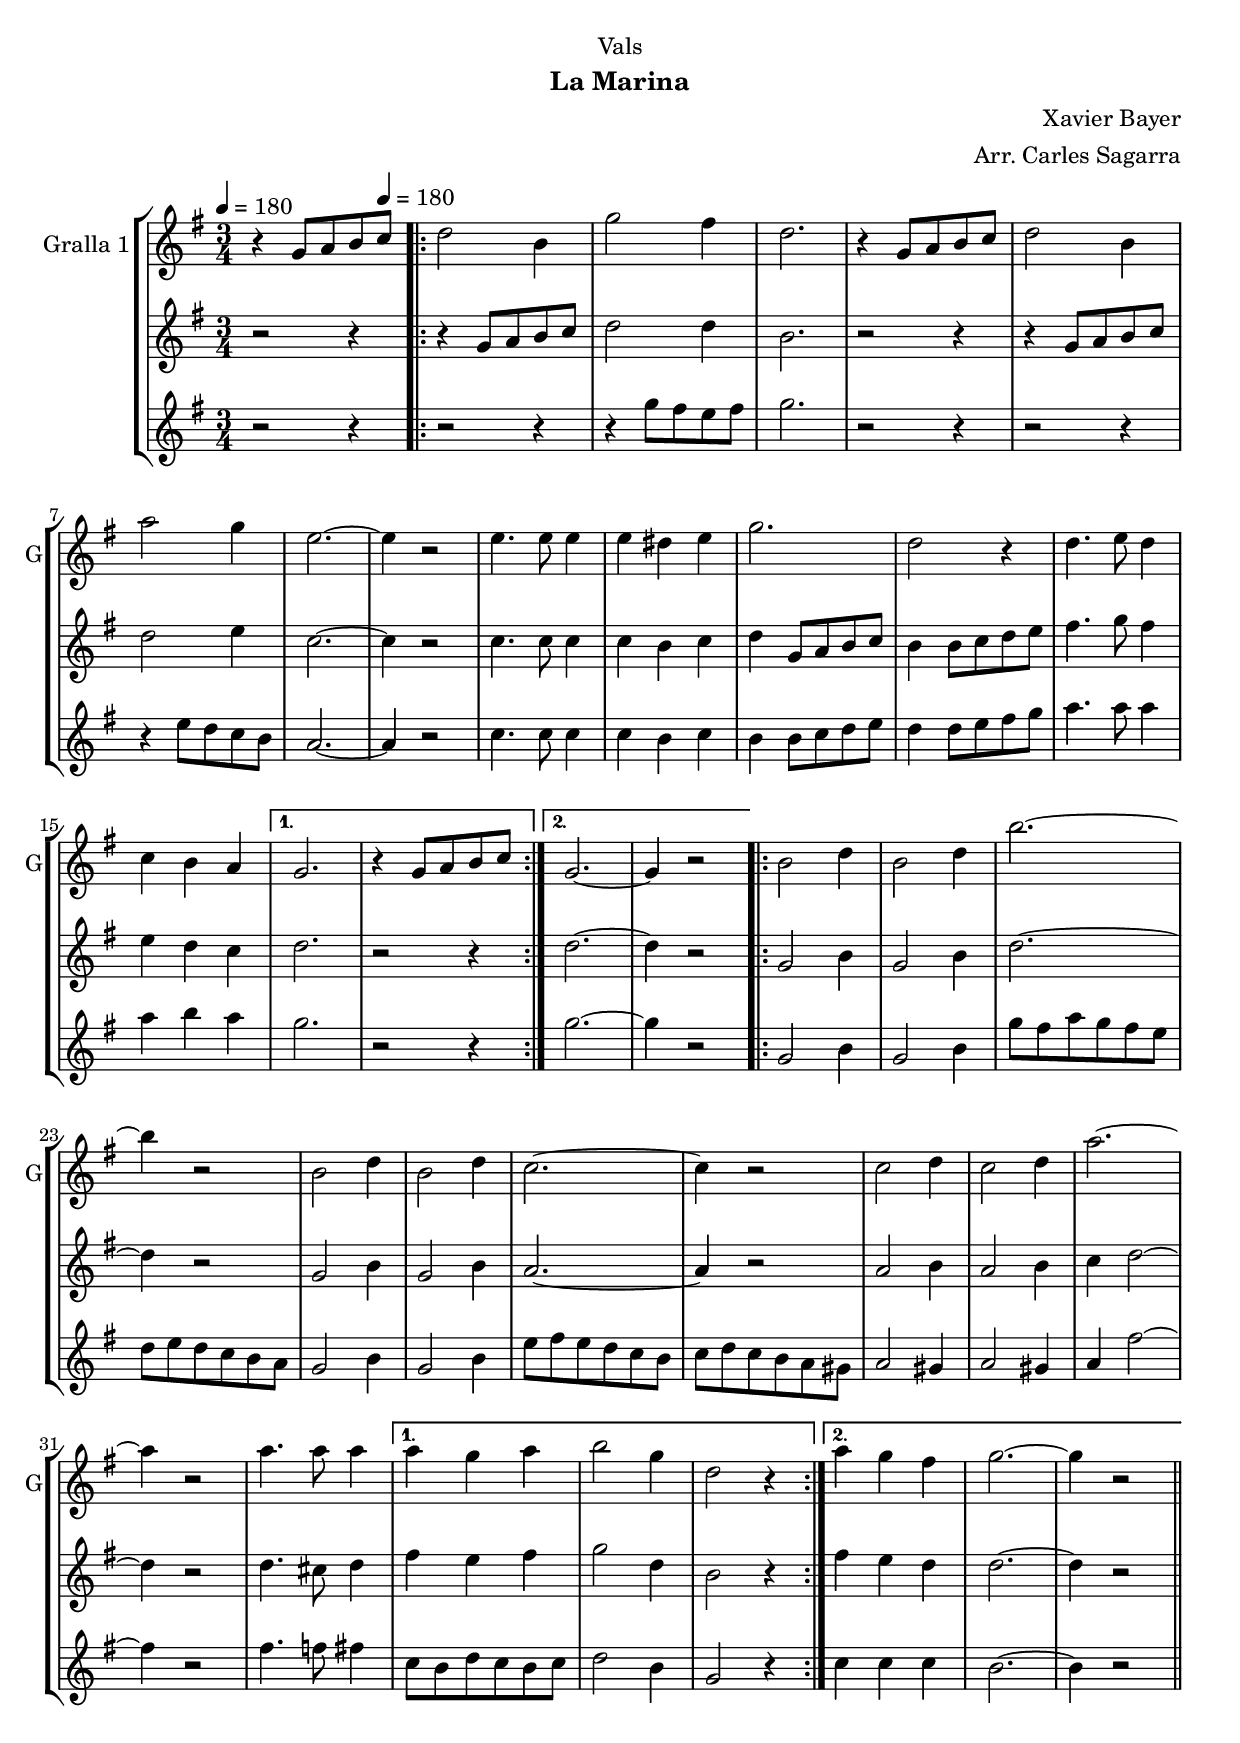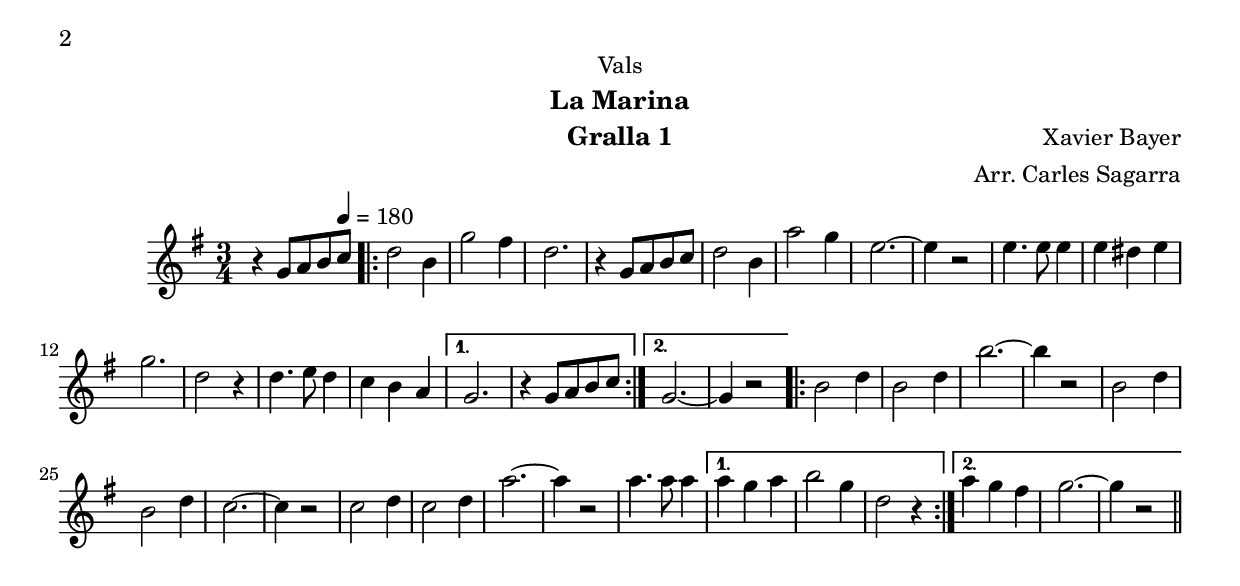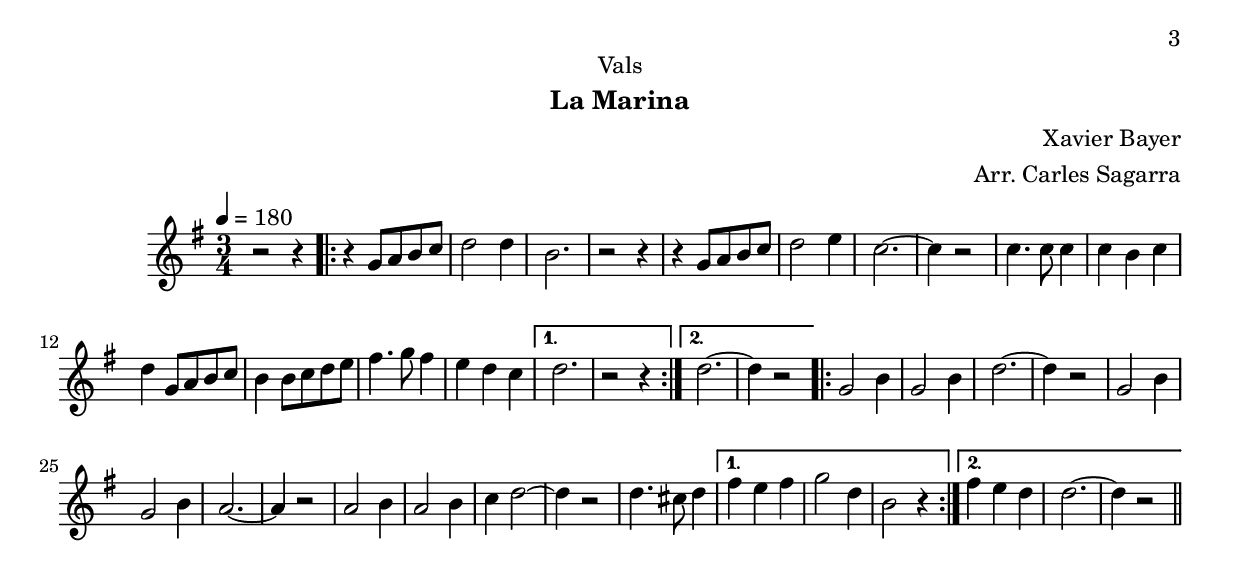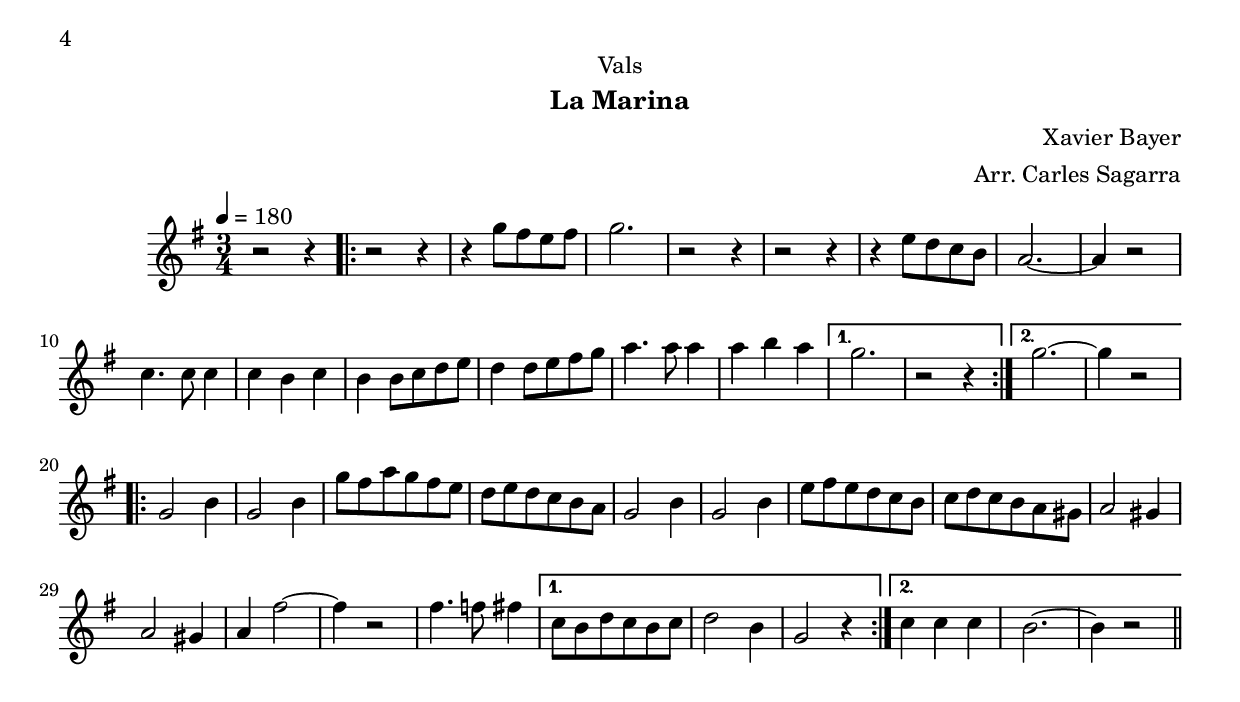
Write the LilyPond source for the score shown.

\version "2.22.1"

\header {
  dedication="Vals"
  title=""
  subtitle="La Marina"
  subsubtitle=""
  poet=""
  meter=""
  piece=""
  composer="Xavier Bayer"
  arranger="Arr. Carles Sagarra"
  opus=""
  instrument=""
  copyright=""
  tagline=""
}

liniaroAa =
\relative g'
{
  \clef treble
  \key g \major
  \time 3/4
  r4 g8 a b \tempo 4 = 180 c  |
  \repeat volta 2 { d2 b4  |
  g'2 fis4  |
  d2.  |
  %05
  r4 g,8 a b c  |
  d2 b4  |
  a'2 g4  |
  e2. ~  |
  e4 r2  |
  %10
  e4. e8 e4  |
  e4 dis e  |
  g2.  |
  d2 r4  |
  d4. e8 d4  |
  %15
  c4 b a }
  \alternative { { g2.  |
  r4 g8 a b c }
  { g2. ~  |
  g4 r2 } }
  %20
  \repeat volta 2 { b2 d4  |
  b2 d4  |
  b'2. ~  |
  b4 r2  |
  b,2 d4  |
  %25
  b2 d4  |
  c2. ~  |
  c4 r2  |
  c2 d4  |
  c2 d4  |
  %30
  a'2. ~  |
  a4 r2  |
  a4. a8 a4 }
  \alternative { { a4 g a  |
  b2 g4  |
  %35
  d2 r4 }
  { a'4 g fis  |
  g2. ~  |
  g4 r2 } } \bar "||"
}

liniaroAb =
\relative g'
{
  \tempo 4 = 180
  \clef treble
  \key g \major
  \time 3/4
  r2 r4  |
  \repeat volta 2 { r4 g8 a b c  |
  d2 d4  |
  b2.  |
  %05
  r2 r4  |
  r4 g8 a b c  |
  d2 e4  |
  c2. ~  |
  c4 r2  |
  %10
  c4. c8 c4  |
  c4 b c  |
  d4 g,8 a b c  |
  b4 b8 c d e  |
  fis4. g8 fis4  |
  %15
  e4 d c }
  \alternative { { d2.  |
  r2 r4 }
  { d2. ~  |
  d4 r2 } }
  %20
  \repeat volta 2 { g,2 b4  |
  g2 b4  |
  d2. ~  |
  d4 r2  |
  g,2 b4  |
  %25
  g2 b4  |
  a2. ~  |
  a4 r2  |
  a2 b4  |
  a2 b4  |
  %30
  c4 d2 ~  |
  d4 r2  |
  d4. cis8 d4 }
  \alternative { { fis4 e fis  |
  g2 d4  |
  %35
  b2 r4 }
  { fis'4 e d  |
  d2. ~  |
  d4 r2 } } \bar "||"
}

liniaroAc =
\relative g''
{
  \tempo 4 = 180
  \clef treble
  \key g \major
  \time 3/4
  r2 r4  |
  \repeat volta 2 { r2 r4  |
  r4 g8 fis e fis  |
  g2.  |
  %05
  r2 r4  |
  r2 r4  |
  r4 e8 d c b  |
  a2. ~  |
  a4 r2  |
  %10
  c4. c8 c4  |
  c4 b c  |
  b4 b8 c d e  |
  d4 d8 e fis g  |
  a4. a8 a4  |
  %15
  a4 b a }
  \alternative { { g2.  |
  r2 r4 }
  { g2. ~  |
  g4 r2 } }
  %20
  \repeat volta 2 { g,2 b4  |
  g2 b4  |
  g'8 fis a g fis e  |
  d8 e d c b a  |
  g2 b4  |
  %25
  g2 b4  |
  e8 fis e d c b  |
  c8 d c b a gis  |
  a2 gis4  |
  a2 gis4  |
  %30
  a4 fis'2 ~  |
  fis4 r2  |
  fis4. f8 fis4 }
  \alternative { { c8 b d c b c  |
  d2 b4  |
  %35
  g2 r4 }
  { c4 c c  |
  b2. ~  |
  b4 r2 } } \bar "||"
}

\bookpart {
  \score {
    \new StaffGroup {
      \override Score.RehearsalMark #'self-alignment-X = #LEFT
      <<
        \new Staff \with {instrumentName = #"Gralla 1" shortInstrumentName = #"G"} \liniaroAa
        \new Staff \with {instrumentName = #"" shortInstrumentName = #" "} \liniaroAb
        \new Staff \with {instrumentName = #"" shortInstrumentName = #" "} \liniaroAc
      >>
    }
    \layout {}
  }
  \score { \unfoldRepeats
    \new StaffGroup {
      \override Score.RehearsalMark #'self-alignment-X = #LEFT
      <<
        \new Staff \with {instrumentName = #"Gralla 1" shortInstrumentName = #"G"} \liniaroAa
        \new Staff \with {instrumentName = #"" shortInstrumentName = #" "} \liniaroAb
        \new Staff \with {instrumentName = #"" shortInstrumentName = #" "} \liniaroAc
      >>
    }
    \midi {
      \set Staff.midiInstrument = "oboe"
      \set DrumStaff.midiInstrument = "drums"
    }
  }
}

\bookpart {
  \header {instrument="Gralla 1"}
  \score {
    \new StaffGroup {
      \override Score.RehearsalMark #'self-alignment-X = #LEFT
      <<
        \new Staff \liniaroAa
      >>
    }
    \layout {}
  }
  \score { \unfoldRepeats
    \new StaffGroup {
      \override Score.RehearsalMark #'self-alignment-X = #LEFT
      <<
        \new Staff \liniaroAa
      >>
    }
    \midi {
      \set Staff.midiInstrument = "oboe"
      \set DrumStaff.midiInstrument = "drums"
    }
  }
}

\bookpart {
  \header {instrument=""}
  \score {
    \new StaffGroup {
      \override Score.RehearsalMark #'self-alignment-X = #LEFT
      <<
        \new Staff \liniaroAb
      >>
    }
    \layout {}
  }
  \score { \unfoldRepeats
    \new StaffGroup {
      \override Score.RehearsalMark #'self-alignment-X = #LEFT
      <<
        \new Staff \liniaroAb
      >>
    }
    \midi {
      \set Staff.midiInstrument = "oboe"
      \set DrumStaff.midiInstrument = "drums"
    }
  }
}

\bookpart {
  \header {instrument=""}
  \score {
    \new StaffGroup {
      \override Score.RehearsalMark #'self-alignment-X = #LEFT
      <<
        \new Staff \liniaroAc
      >>
    }
    \layout {}
  }
  \score { \unfoldRepeats
    \new StaffGroup {
      \override Score.RehearsalMark #'self-alignment-X = #LEFT
      <<
        \new Staff \liniaroAc
      >>
    }
    \midi {
      \set Staff.midiInstrument = "oboe"
      \set DrumStaff.midiInstrument = "drums"
    }
  }
}

